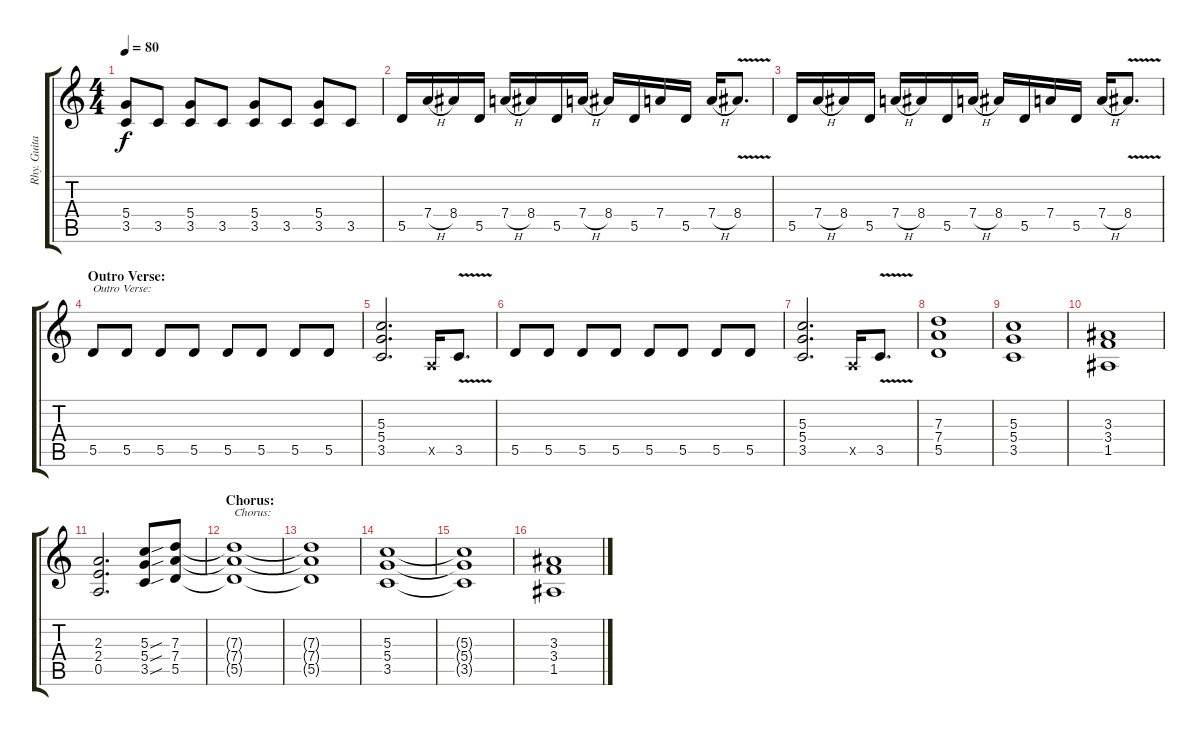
\track ("Rhy. Guitar 2" "Rhy. Guita") {instrument distortionguitar}
\staff {score tabs}
\tuning (E4 B3 G3 D3 A2 E2) {hide}
\ts (4 4)
\tempo 80
\clef g2
\ks c
(5.4 3.5).8{dy f} 3.5.8 (5.4 3.5).8 3.5.8 (5.4 3.5).8 3.5.8 (5.4 3.5).8 3.5.8 |
5.5.16 7.4{h}.16 8.4.16 5.5.16 7.4{h}.16 8.4.16 5.5.16 7.4{h}.16 8.4.16 5.5.16 7.4.16 5.5.16 7.4{h}.16 8.4{v}.8{d} |
5.5.16 7.4{h}.16 8.4.16 5.5.16 7.4{h}.16 8.4.16 5.5.16 7.4{h}.16 8.4.16 5.5.16 7.4.16 5.5.16 7.4{h}.16 8.4{v}.8{d} |
\section ("" "Outro Verse:")
5.5.8{txt "Outro Verse:"} 5.5.8 5.5.8 5.5.8 5.5.8 5.5.8 5.5.8 5.5.8 |
(5.3 5.4 3.5).2{d} 0.5{x}.16 3.5{v}.8{d} |
5.5.8 5.5.8 5.5.8 5.5.8 5.5.8 5.5.8 5.5.8 5.5.8 |
(5.3 5.4 3.5).2{d} 0.5{x}.16 3.5{v}.8{d} |
(7.3 7.4 5.5).1 |
(5.3 5.4 3.5).1 |
(3.3 3.4 1.5).1 |
(2.3 2.4 0.5).2{d} (5.3{sou} 5.4{sou} 3.5{sou}).8 (7.3 7.4 5.5).8 |
\section ("" "Chorus:")
(7.3{t} 7.4{t} 5.5{t}).1{txt "Chorus:"} |
(7.3{t} 7.4{t} 5.5{t}).1 |
(5.3 5.4 3.5).1 |
(5.3{t} 5.4{t} 3.5{t}).1 |
(3.3 3.4 1.5).1
